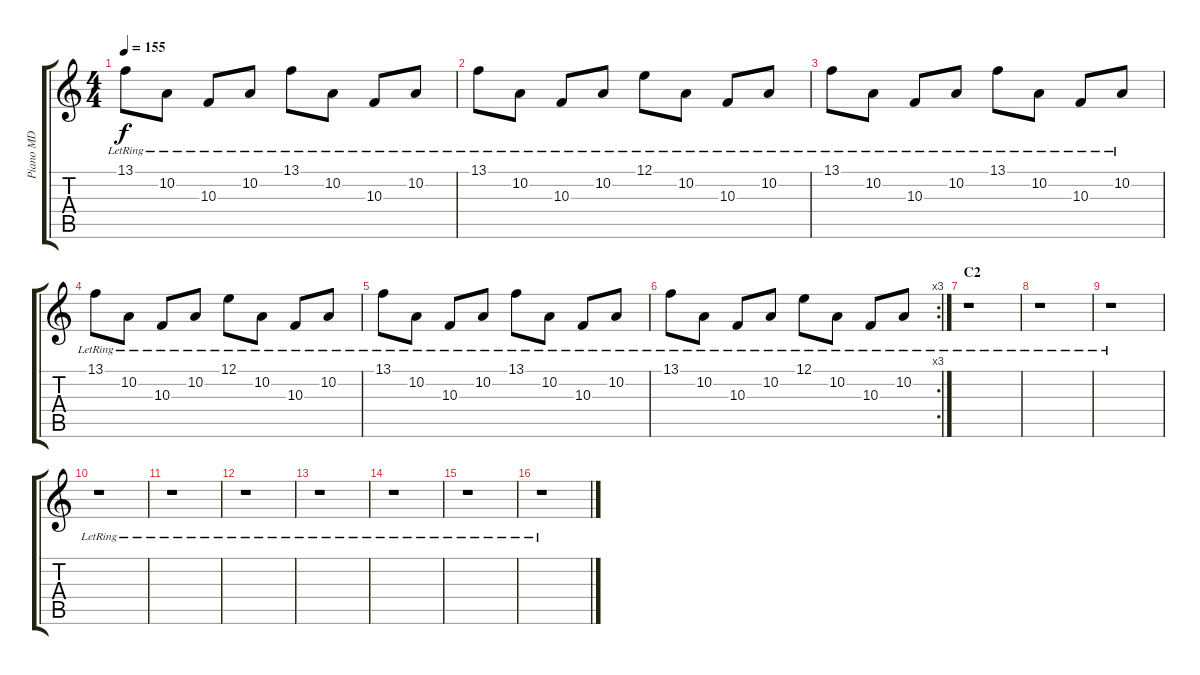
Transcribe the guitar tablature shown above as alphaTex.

\track ("Piano MD" "Piano MD") {instrument acousticgrandpiano}
\staff {score tabs}
\tuning (E4 B3 G3 D3 A2 E2) {hide}
\ts (4 4)
\tempo 155
\clef g2
\ks c
13.1{lr}.8{dy f} 10.2{lr}.8 10.3{lr}.8 10.2{lr}.8 13.1{lr}.8 10.2{lr}.8 10.3{lr}.8 10.2{lr}.8 |
13.1{lr}.8 10.2{lr}.8 10.3{lr}.8 10.2{lr}.8 12.1{lr}.8 10.2{lr}.8 10.3{lr}.8 10.2{lr}.8 |
13.1{lr}.8 10.2{lr}.8 10.3{lr}.8 10.2{lr}.8 13.1{lr}.8 10.2{lr}.8 10.3{lr}.8 10.2{lr}.8 |
13.1{lr}.8 10.2{lr}.8 10.3{lr}.8 10.2{lr}.8 12.1{lr}.8 10.2{lr}.8 10.3{lr}.8 10.2{lr}.8 |
13.1{lr}.8 10.2{lr}.8 10.3{lr}.8 10.2{lr}.8 13.1{lr}.8 10.2{lr}.8 10.3{lr}.8 10.2{lr}.8 |
\rc 3
13.1{lr}.8 10.2{lr}.8 10.3{lr}.8 10.2{lr}.8 12.1{lr}.8 10.2{lr}.8 10.3{lr}.8 10.2{lr}.8 |
\section ("" "C2")
r.1 |
r.1 |
r.1 |
r.1 |
r.1 |
r.1 |
r.1 |
r.1 |
r.1 |
r.1
